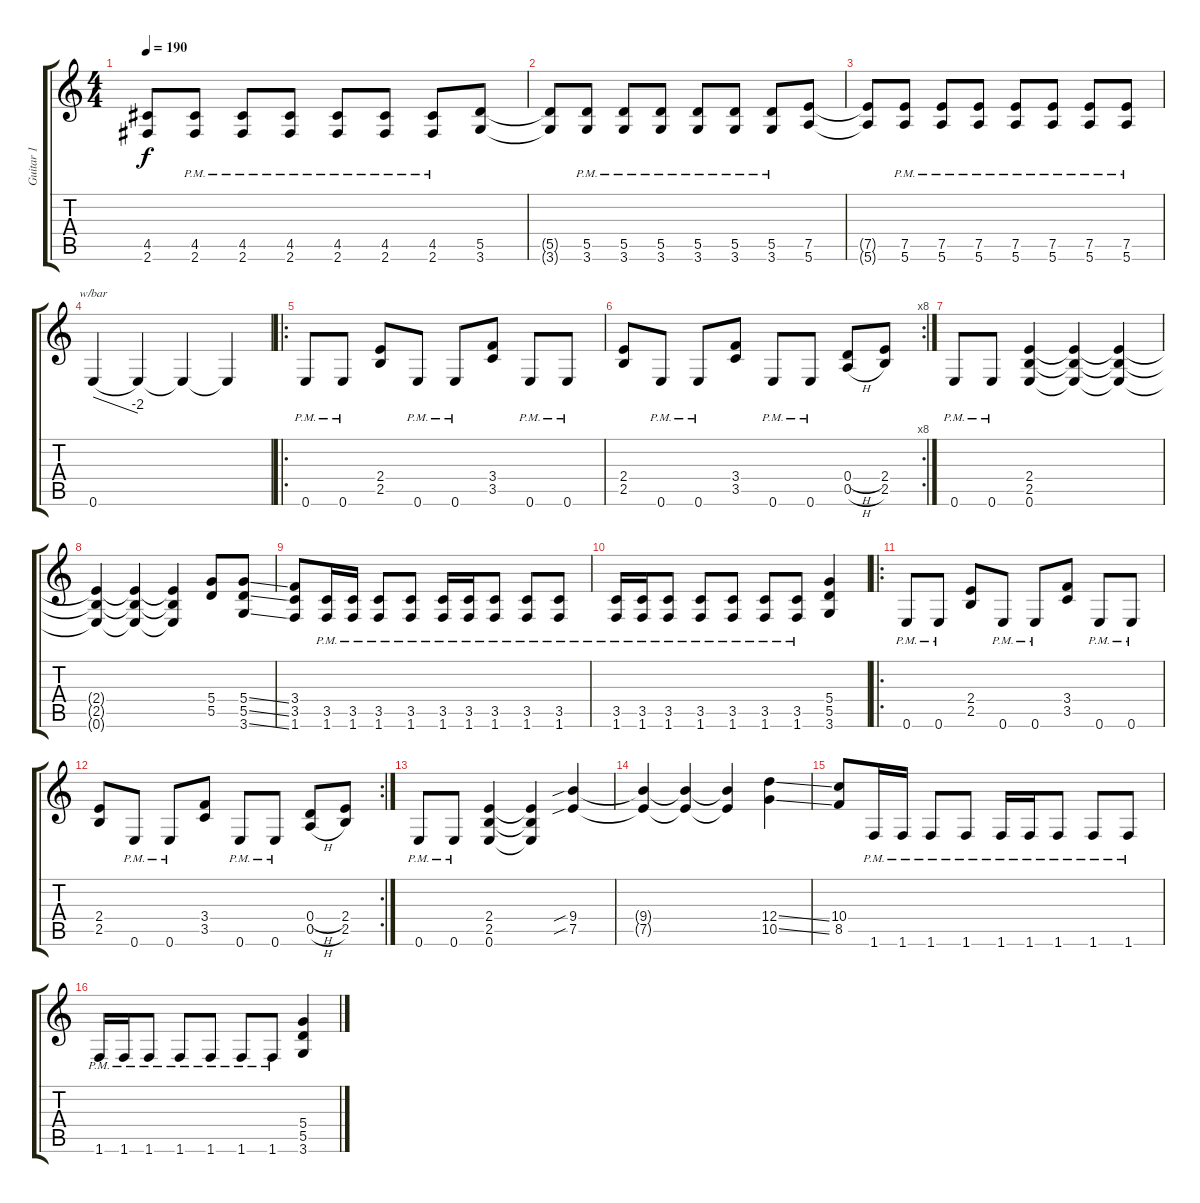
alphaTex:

\track ("Guitar 1" "Guitar 1") {instrument distortionguitar}
\staff {score tabs}
\tuning (E4 B3 G3 D3 A2 E2) {hide}
\ts (4 4)
\tempo 190
\clef g2
\ks c
(4.5{t} 2.6{t}).8{dy f} (4.5{pm} 2.6{pm}).8 (4.5{pm} 2.6{pm}).8 (4.5{pm} 2.6{pm}).8 (4.5{pm} 2.6{pm}).8 (4.5{pm} 2.6{pm}).8 (4.5{pm} 2.6{pm}).8 (5.5 3.6).8 |
(5.5{t} 3.6{t}).8 (5.5{pm} 3.6{pm}).8 (5.5{pm} 3.6{pm}).8 (5.5{pm} 3.6{pm}).8 (5.5{pm} 3.6{pm}).8 (5.5{pm} 3.6{pm}).8 (5.5{pm} 3.6{pm}).8 (7.5 5.6).8 |
(7.5{t} 5.6{t}).8 (7.5{pm} 5.6{pm}).8 (7.5{pm} 5.6{pm}).8 (7.5{pm} 5.6{pm}).8 (7.5{pm} 5.6{pm}).8 (7.5{pm} 5.6{pm}).8 (7.5{pm} 5.6{pm}).8 (7.5{pm} 5.6{pm}).8 |
0.6.4{tbe (dive default 0 0 60 -8)} 0.6{t}.4 0.6{t}.4 0.6{t}.4 |
\ro
0.6{pm}.8 0.6{pm}.8 (2.4 2.5).8 0.6{pm}.8 0.6{pm}.8 (3.4 3.5).8 0.6{pm}.8 0.6{pm}.8 |
\rc 8
(2.4 2.5).8 0.6{pm}.8 0.6{pm}.8 (3.4 3.5).8 0.6{pm}.8 0.6{pm}.8 (0.4{h} 0.5{h}).8 (2.4 2.5).8 |
0.6{pm}.8 0.6{pm}.8 (2.4 2.5 0.6).4 (2.4{t} 2.5{t} 0.6{t}).4 (2.4{t} 2.5{t} 0.6{t}).4 |
(2.4{t} 2.5{t} 0.6{t}).4 (2.4{t} 2.5{t} 0.6{t}).4 (2.4{t} 2.5{t} 0.6{t}).4 (5.4 5.5).8 (5.4{ss} 5.5{ss} 3.6{ss}).8 |
(3.4 3.5 1.6).8 (3.5{pm} 1.6{pm}).16 (3.5{pm} 1.6{pm}).16 (3.5{pm} 1.6{pm}).8 (3.5{pm} 1.6{pm}).8 (3.5{pm} 1.6{pm}).16 (3.5{pm} 1.6{pm}).16 (3.5{pm} 1.6{pm}).8 (3.5{pm} 1.6{pm}).8 (3.5{pm} 1.6{pm}).8 |
(3.5{pm} 1.6{pm}).16 (3.5{pm} 1.6{pm}).16 (3.5{pm} 1.6{pm}).8 (3.5{pm} 1.6{pm}).8 (3.5{pm} 1.6{pm}).8 (3.5{pm} 1.6{pm}).8 (3.5{pm} 1.6{pm}).8 (5.4 5.5 3.6).4 |
\ro
0.6{pm}.8 0.6{pm}.8 (2.4 2.5).8 0.6{pm}.8 0.6{pm}.8 (3.4 3.5).8 0.6{pm}.8 0.6{pm}.8 |
\rc 2
(2.4 2.5).8 0.6{pm}.8 0.6{pm}.8 (3.4 3.5).8 0.6{pm}.8 0.6{pm}.8 (0.4{h} 0.5{h}).8 (2.4 2.5).8 |
0.6{pm}.8 0.6{pm}.8 (2.4 2.5 0.6).4 (2.4{t} 2.5{t} 0.6{t}).4 (9.4{sib} 7.5{sib}).4 |
(9.4{t} 7.5{t}).4 (9.4{t} 7.5{t}).4 (9.4{t} 7.5{t}).4 (12.4{ss} 10.5{ss}).4 |
(10.4 8.5).8 1.6{pm}.16 1.6{pm}.16 1.6{pm}.8 1.6{pm}.8 1.6{pm}.16 1.6{pm}.16 1.6{pm}.8 1.6{pm}.8 1.6{pm}.8 |
1.6{pm}.16 1.6{pm}.16 1.6{pm}.8 1.6{pm}.8 1.6{pm}.8 1.6{pm}.8 1.6{pm}.8 (5.4 5.5 3.6).4
